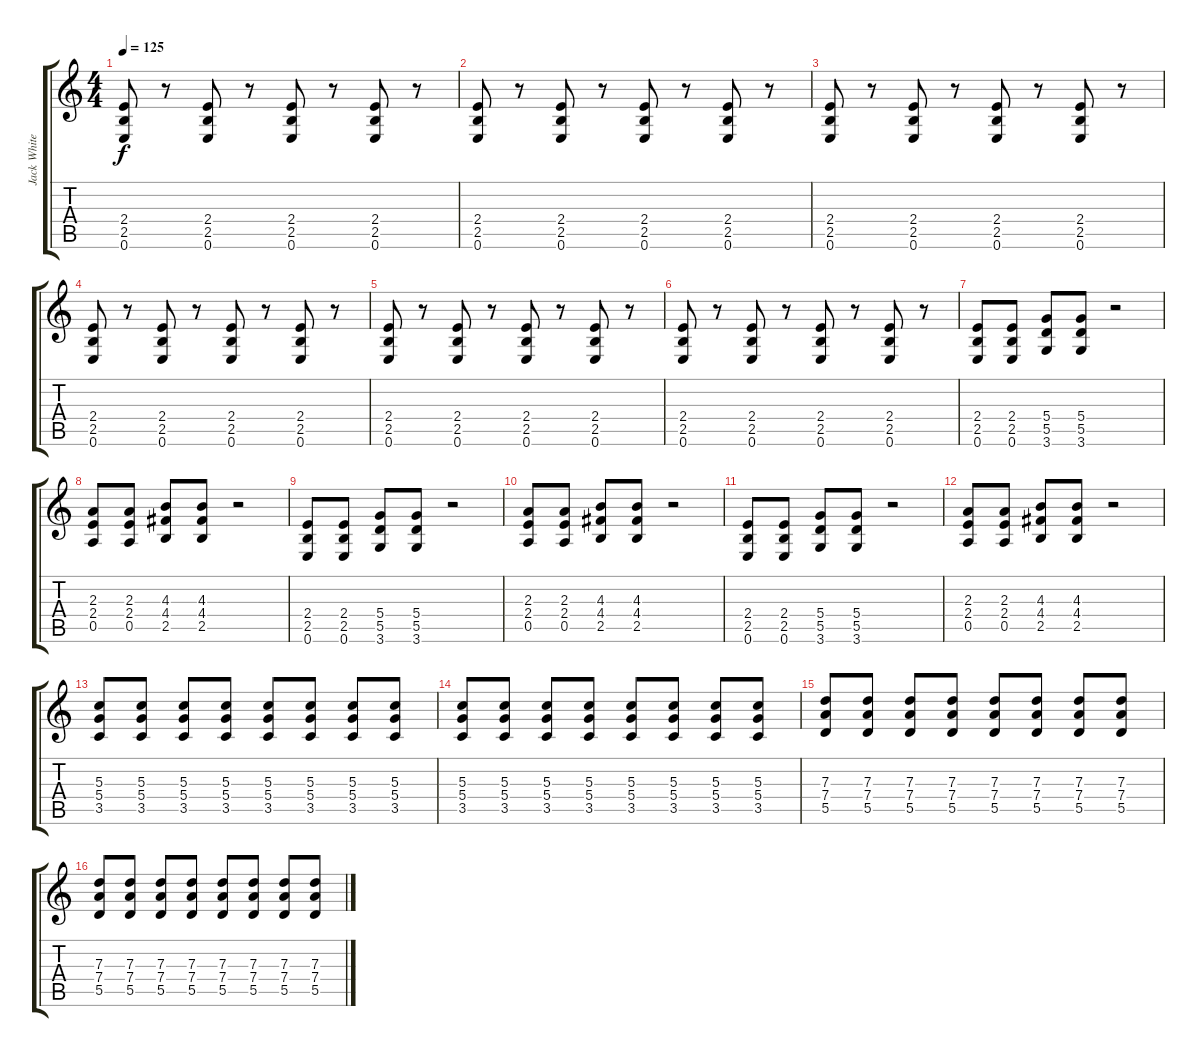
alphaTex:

\track ("Jack White" "Jack White") {instrument distortionguitar}
\staff {score tabs}
\tuning (E4 B3 G3 D3 A2 E2) {hide}
\ts (4 4)
\tempo 125
\clef g2
\ks c
(2.4 2.5 0.6).8{dy f} r.8 (2.4 2.5 0.6).8 r.8 (2.4 2.5 0.6).8 r.8 (2.4 2.5 0.6).8 r.8 |
(2.4 2.5 0.6).8 r.8 (2.4 2.5 0.6).8 r.8 (2.4 2.5 0.6).8 r.8 (2.4 2.5 0.6).8 r.8 |
(2.4 2.5 0.6).8 r.8 (2.4 2.5 0.6).8 r.8 (2.4 2.5 0.6).8 r.8 (2.4 2.5 0.6).8 r.8 |
(2.4 2.5 0.6).8 r.8 (2.4 2.5 0.6).8 r.8 (2.4 2.5 0.6).8 r.8 (2.4 2.5 0.6).8 r.8 |
(2.4 2.5 0.6).8 r.8 (2.4 2.5 0.6).8 r.8 (2.4 2.5 0.6).8 r.8 (2.4 2.5 0.6).8 r.8 |
(2.4 2.5 0.6).8 r.8 (2.4 2.5 0.6).8 r.8 (2.4 2.5 0.6).8 r.8 (2.4 2.5 0.6).8 r.8 |
(2.4 2.5 0.6).8{volume 10} (2.4 2.5 0.6).8 (5.4 5.5 3.6).8 (5.4 5.5 3.6).8 r.2 |
(2.3 2.4 0.5).8 (2.3 2.4 0.5).8 (4.3 4.4 2.5).8 (4.3 4.4 2.5).8 r.2 |
(2.4 2.5 0.6).8 (2.4 2.5 0.6).8 (5.4 5.5 3.6).8 (5.4 5.5 3.6).8 r.2 |
(2.3 2.4 0.5).8 (2.3 2.4 0.5).8 (4.3 4.4 2.5).8 (4.3 4.4 2.5).8 r.2 |
(2.4 2.5 0.6).8 (2.4 2.5 0.6).8 (5.4 5.5 3.6).8 (5.4 5.5 3.6).8 r.2 |
(2.3 2.4 0.5).8 (2.3 2.4 0.5).8 (4.3 4.4 2.5).8 (4.3 4.4 2.5).8 r.2 |
(5.3 5.4 3.5).8 (5.3 5.4 3.5).8 (5.3 5.4 3.5).8 (5.3 5.4 3.5).8 (5.3 5.4 3.5).8 (5.3 5.4 3.5).8 (5.3 5.4 3.5).8 (5.3 5.4 3.5).8 |
(5.3 5.4 3.5).8 (5.3 5.4 3.5).8 (5.3 5.4 3.5).8 (5.3 5.4 3.5).8 (5.3 5.4 3.5).8 (5.3 5.4 3.5).8 (5.3 5.4 3.5).8 (5.3 5.4 3.5).8 |
(7.3 7.4 5.5).8 (7.3 7.4 5.5).8 (7.3 7.4 5.5).8 (7.3 7.4 5.5).8 (7.3 7.4 5.5).8 (7.3 7.4 5.5).8 (7.3 7.4 5.5).8 (7.3 7.4 5.5).8 |
(7.3 7.4 5.5).8 (7.3 7.4 5.5).8 (7.3 7.4 5.5).8 (7.3 7.4 5.5).8 (7.3 7.4 5.5).8 (7.3 7.4 5.5).8 (7.3 7.4 5.5).8 (7.3 7.4 5.5).8
